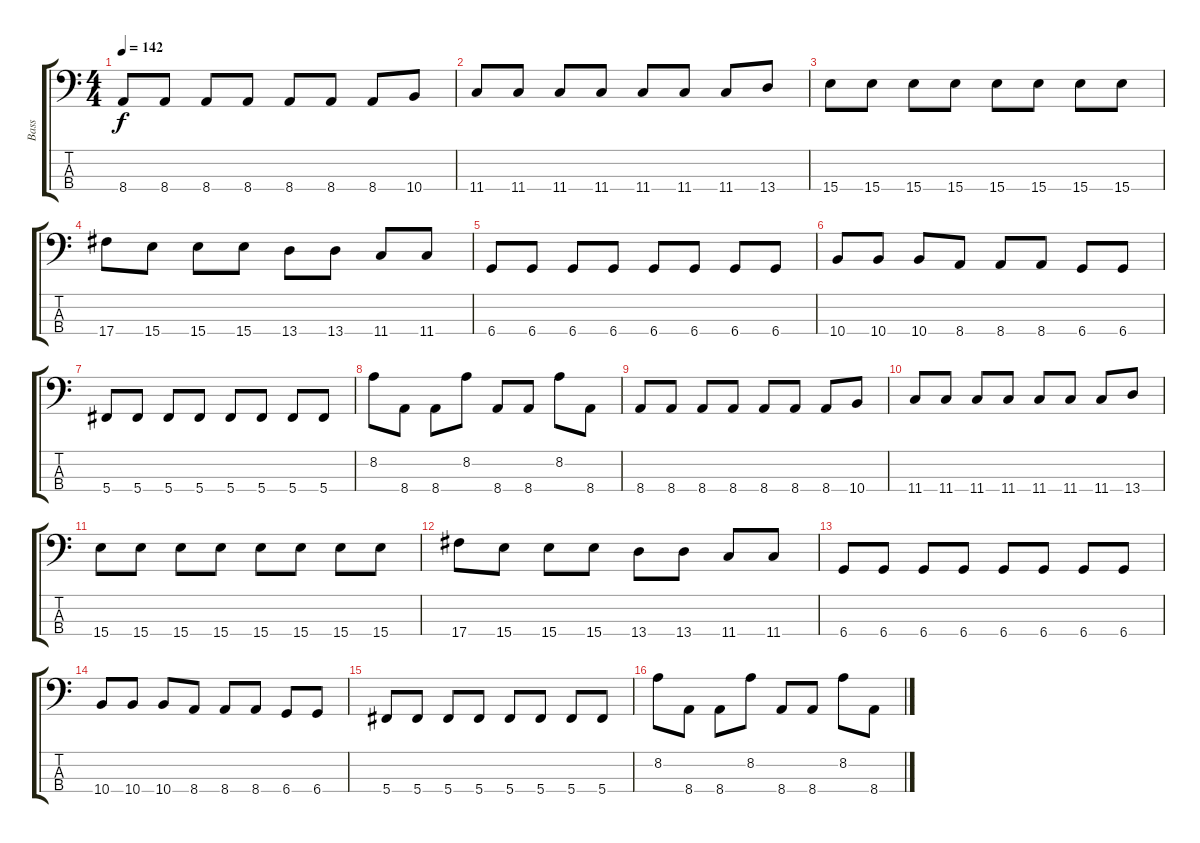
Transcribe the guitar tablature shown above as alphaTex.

\track ("Bass" "Bass") {instrument electricbasspick}
\staff {score tabs}
\tuning (Gb2 Db2 Ab1 Db1) {hide}
\ts (4 4)
\tempo 142
\clef f4
\ks c
8.4.8{dy f} 8.4.8 8.4.8 8.4.8 8.4.8 8.4.8 8.4.8 10.4.8 |
11.4.8 11.4.8 11.4.8 11.4.8 11.4.8 11.4.8 11.4.8 13.4.8 |
15.4.8 15.4.8 15.4.8 15.4.8 15.4.8 15.4.8 15.4.8 15.4.8 |
17.4.8 15.4.8 15.4.8 15.4.8 13.4.8 13.4.8 11.4.8 11.4.8 |
6.4.8 6.4.8 6.4.8 6.4.8 6.4.8 6.4.8 6.4.8 6.4.8 |
10.4.8 10.4.8 10.4.8 8.4.8 8.4.8 8.4.8 6.4.8 6.4.8 |
5.4.8 5.4.8 5.4.8 5.4.8 5.4.8 5.4.8 5.4.8 5.4.8 |
8.2.8 8.4.8 8.4.8 8.2.8 8.4.8 8.4.8 8.2.8 8.4.8 |
8.4.8 8.4.8 8.4.8 8.4.8 8.4.8 8.4.8 8.4.8 10.4.8 |
11.4.8 11.4.8 11.4.8 11.4.8 11.4.8 11.4.8 11.4.8 13.4.8 |
15.4.8 15.4.8 15.4.8 15.4.8 15.4.8 15.4.8 15.4.8 15.4.8 |
17.4.8 15.4.8 15.4.8 15.4.8 13.4.8 13.4.8 11.4.8 11.4.8 |
6.4.8 6.4.8 6.4.8 6.4.8 6.4.8 6.4.8 6.4.8 6.4.8 |
10.4.8 10.4.8 10.4.8 8.4.8 8.4.8 8.4.8 6.4.8 6.4.8 |
5.4.8 5.4.8 5.4.8 5.4.8 5.4.8 5.4.8 5.4.8 5.4.8 |
8.2.8 8.4.8 8.4.8 8.2.8 8.4.8 8.4.8 8.2.8 8.4.8
